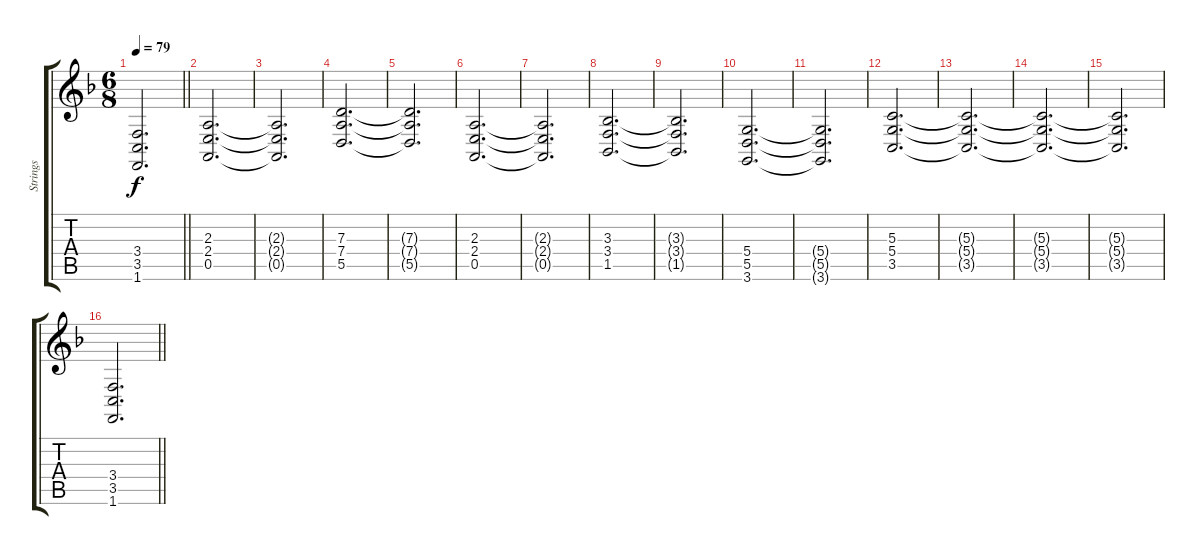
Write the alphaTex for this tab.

\track ("Strings" "Strings") {instrument synthstrings1}
\staff {score tabs}
\tuning (E4 B3 G3 D3 A2 E2) {hide}
\ts (6 8)
\tempo 79
\clef g2
\barLineRight lightlight
\ks f
(3.4{t} 3.5{t} 1.6{t}).2{d dy f} |
(2.3 2.4 0.5).2{d} |
(2.3{t} 2.4{t} 0.5{t}).2{d} |
(7.3 7.4 5.5).2{d} |
(7.3{t} 7.4{t} 5.5{t}).2{d} |
(2.3 2.4 0.5).2{d} |
(2.3{t} 2.4{t} 0.5{t}).2{d} |
(3.3 3.4 1.5).2{d} |
(3.3{t} 3.4{t} 1.5{t}).2{d} |
(5.4 5.5 3.6).2{d} |
(5.4{t} 5.5{t} 3.6{t}).2{d} |
(5.3 5.4 3.5).2{d} |
(5.3{t} 5.4{t} 3.5{t}).2{d} |
(5.3{t} 5.4{t} 3.5{t}).2{d} |
(5.3{t} 5.4{t} 3.5{t}).2{d} |
\barLineRight lightlight
(3.4 3.5 1.6).2{d}
